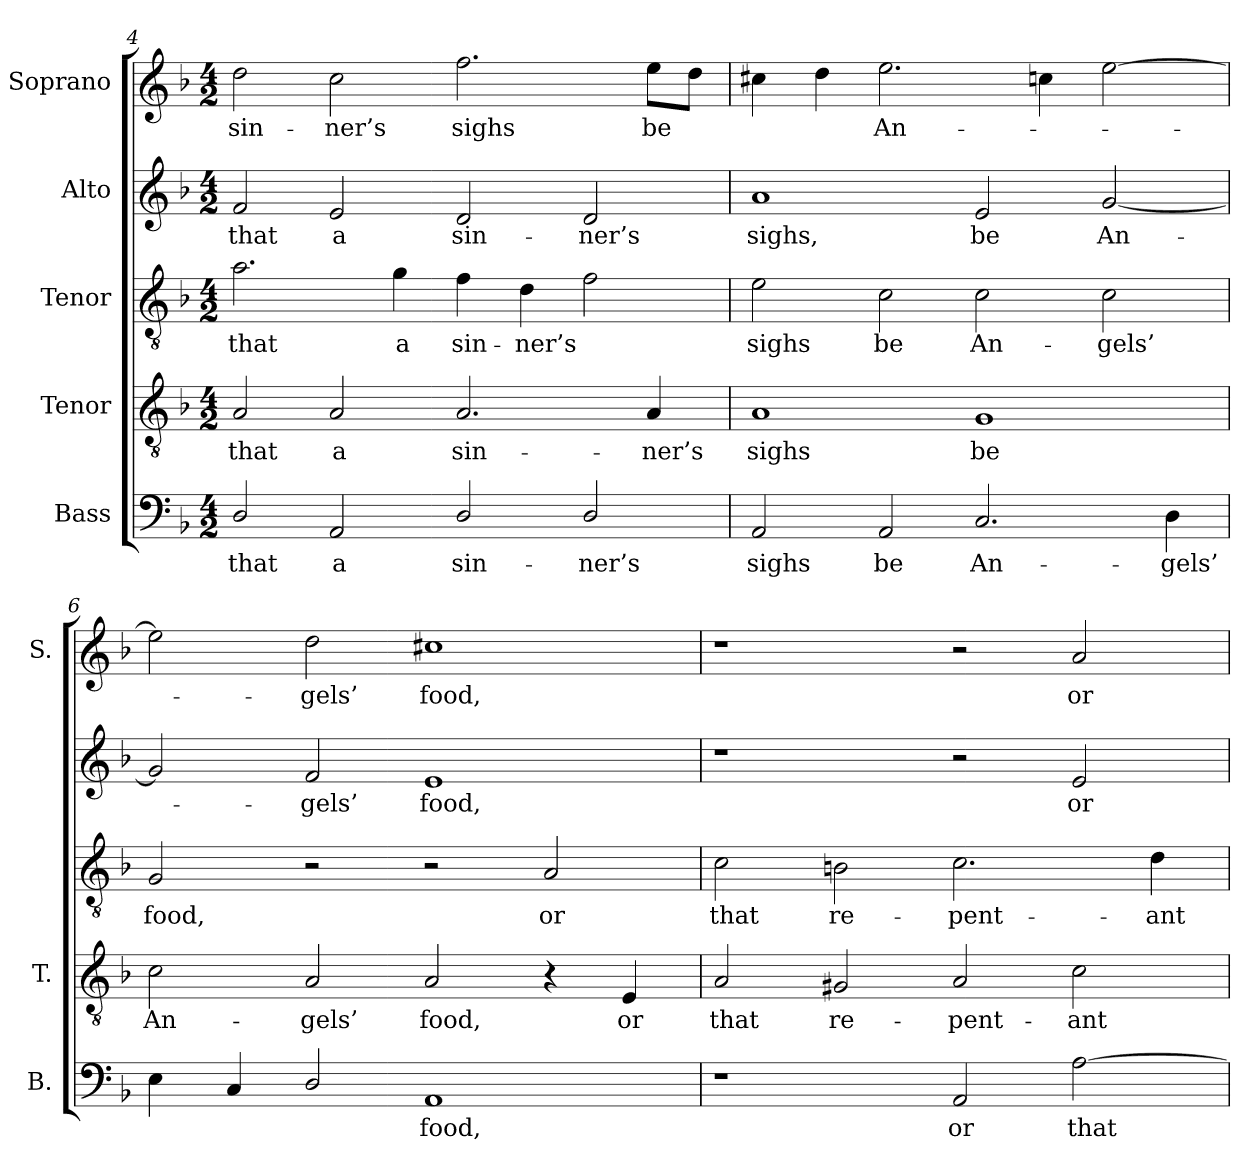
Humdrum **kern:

**kern	**text	**kern	**text	**kern	**text	**kern	**text	**kern	**text
*part5	*part5	*part4	*part4	*part3	*part3	*part2	*part2	*part1	*part1
*staff5	*staff5	*staff4	*staff4	*staff3	*staff3	*staff2	*staff2	*staff1	*staff1
*I"Bass	*	*I"Tenor	*	*I"Tenor	*	*I"Alto	*	*I"Soprano	*
*I'B.	*	*I'T.	*	*	*	*	*	*I'S.	*
*clefF4	*	*clefGv2	*	*clefGv2	*	*clefG2	*	*clefG2	*
*	*	*ITrd7c12	*	*ITrd7c12	*	*	*	*	*
*k[b-]	*	*k[b-]	*	*k[b-]	*	*k[b-]	*	*k[b-]	*
*F:	*	*F:	*	*F:	*	*F:	*	*F:	*
*M4/2	*	*M4/2	*	*M4/2	*	*M4/2	*	*M4/2	*
=4	=4	=4	=4	=4	=4	=4	=4	=4	=4
!	!LO:LY:b:color=#000000	!	!	!	!	!	!	!	!
!	!	!	!LO:LY:b:color=#000000	!	!	!	!	!	!
!	!	!	!	!	!LO:LY:b:color=#000000	!	!	!	!
!	!	!	!	!	!	!	!LO:LY:b:color=#000000	!	!
!	!	!	!	!	!	!	!	!	!LO:LY:b:color=#000000
2Di/	that	2AAi/	that	2.Ai\	that	2fi/	that	2ddi\	sin-
!	!LO:LY:b:color=#000000	!	!	!	!	!	!	!	!
!	!	!	!LO:LY:b:color=#000000	!	!	!	!	!	!
!	!	!	!	!	!	!	!LO:LY:b:color=#000000	!	!
!	!	!	!	!	!	!	!	!	!LO:LY:b:color=#000000
2AAi/	a	2AAi/	a	.	.	2ei/	a	2cci\	-ner’s
!	!	!	!	!	!LO:LY:b:color=#000000	!	!	!	!
.	.	.	.	4Gi\	a	.	.	.	.
!	!LO:LY:b:color=#000000	!	!	!	!	!	!	!	!
!	!	!	!LO:LY:b:color=#000000	!	!	!	!	!	!
!	!	!	!	!	!LO:LY:b:color=#000000	!	!	!	!
!	!	!	!	!	!	!	!LO:LY:b:color=#000000	!	!
!	!	!	!	!	!	!	!	!	!LO:LY:b:color=#000000
2Di/	sin-	2.AAi/	sin-	4Fi\	sin-	2di/	sin-	2.ffi\	sighs
!	!	!	!	!	!LO:LY:b:color=#000000	!	!	!	!
.	.	.	.	4Di\	-ner’s	.	.	.	.
!	!LO:LY:b:color=#000000	!	!	!	!	!	!	!	!
!	!	!	!	!	!	!	!LO:LY:b:color=#000000	!	!
2Di/	-ner’s	.	.	2Fi\	.	2di/	-ner’s	.	.
!	!	!	!LO:LY:b:color=#000000	!	!	!	!	!	!
!	!	!	!	!	!	!	!	!	!LO:LY:b:color=#000000
.	.	4AAi/	-ner’s	.	.	.	.	8eei\L	be
.	.	.	.	.	.	.	.	8ddi\J	.
!!LO:LB:g=z
=5	=5	=5	=5	=5	=5	=5	=5	=5	=5
!	!LO:LY:b:color=#000000	!	!	!	!	!	!	!	!
!	!	!	!LO:LY:b:color=#000000	!	!	!	!	!	!
!	!	!	!	!	!LO:LY:b:color=#000000	!	!	!	!
!	!	!	!	!	!	!	!LO:LY:b:color=#000000	!	!
2AAi/	sighs	1AAi	sighs	2Ei\	sighs	1ai	sighs,	4cc#Xi\	.
.	.	.	.	.	.	.	.	4ddi\	.
!	!LO:LY:b:color=#000000	!	!	!	!	!	!	!	!
!	!	!	!	!	!LO:LY:b:color=#000000	!	!	!	!
!	!	!	!	!	!	!	!	!	!LO:LY:b:color=#000000
2AAi/	be	.	.	2Ci\	be	.	.	2.eei\	An-
!	!LO:LY:b:color=#000000	!	!	!	!	!	!	!	!
!	!	!	!LO:LY:b:color=#000000	!	!	!	!	!	!
!	!	!	!	!	!LO:LY:b:color=#000000	!	!	!	!
!	!	!	!	!	!	!	!LO:LY:b:color=#000000	!	!
2.Ci/	An-	1GGi	be	2Ci\	An-	2ei/	be	.	.
.	.	.	.	.	.	.	.	4ccni\	.
!	!	!	!	!	!LO:LY:b:color=#000000	!	!	!	!
!	!	!	!	!	!	!	!LO:LY:b:color=#000000	!	!
.	.	.	.	2Ci\	-gels’	[2gi/	An-	[2eei\	.
!	!LO:LY:b:color=#000000	!	!	!	!	!	!	!	!
4Di\	-gels’	.	.	.	.	.	.	.	.
=6	=6	=6	=6	=6	=6	=6	=6	=6	=6
!	!	!	!LO:LY:b:color=#000000	!	!	!	!	!	!
!	!	!	!	!	!LO:LY:b:color=#000000	!	!	!	!
4Ei\	.	2Ci\	An-	2GGi/	food,	2gi/]	.	2eei\]	.
4Ci/	.	.	.	.	.	.	.	.	.
!	!	!	!LO:LY:b:color=#000000	!	!	!	!	!	!
!	!	!	!	!	!	!	!LO:LY:b:color=#000000	!	!
!	!	!	!	!	!	!	!	!	!LO:LY:b:color=#000000
2Di/	.	2AAi/	-gels’	2r	.	2fi/	-gels’	2ddi\	-gels’
!	!LO:LY:b:color=#000000	!	!	!	!	!	!	!	!
!	!	!	!LO:LY:b:color=#000000	!	!	!	!	!	!
!	!	!	!	!	!	!	!LO:LY:b:color=#000000	!	!
!	!	!	!	!	!	!	!	!	!LO:LY:b:color=#000000
1AAi	food,	2AAi/	food,	2r	.	1ei	food,	1cc#Xi	food,
!	!	!	!	!	!LO:LY:b:color=#000000	!	!	!	!
.	.	4r	.	2AAi/	or	.	.	.	.
!	!	!	!LO:LY:b:color=#000000	!	!	!	!	!	!
.	.	4EEi/	or	.	.	.	.	.	.
=7	=7	=7	=7	=7	=7	=7	=7	=7	=7
!	!	!	!LO:LY:b:color=#000000	!	!	!	!	!	!
!	!	!	!	!	!LO:LY:b:color=#000000	!	!	!	!
1r	.	2AAi/	that	2Ci\	that	1r	.	1r	.
!	!	!	!LO:LY:b:color=#000000	!	!	!	!	!	!
!	!	!	!	!	!LO:LY:b:color=#000000	!	!	!	!
.	.	2GG#Xi/	re-	2BBni\	re-	.	.	.	.
!	!LO:LY:b:color=#000000	!	!	!	!	!	!	!	!
!	!	!	!LO:LY:b:color=#000000	!	!	!	!	!	!
!	!	!	!	!	!LO:LY:b:color=#000000	!	!	!	!
2AAi/	or	2AAi/	-pent-	2.Ci\	-pent-	2r	.	2r	.
!	!LO:LY:b:color=#000000	!	!	!	!	!	!	!	!
!	!	!	!LO:LY:b:color=#000000	!	!	!	!	!	!
!	!	!	!	!	!	!	!LO:LY:b:color=#000000	!	!
!	!	!	!	!	!	!	!	!	!LO:LY:b:color=#000000
[2Ai\	that	2Ci\	-ant	.	.	2ei/	or	2ai/	or
!	!	!	!	!	!LO:LY:b:color=#000000	!	!	!	!
.	.	.	.	4Di\	-ant	.	.	.	.
=	=	=	=	=	=	=	=	=	=
*-	*-	*-	*-	*-	*-	*-	*-	*-	*-
